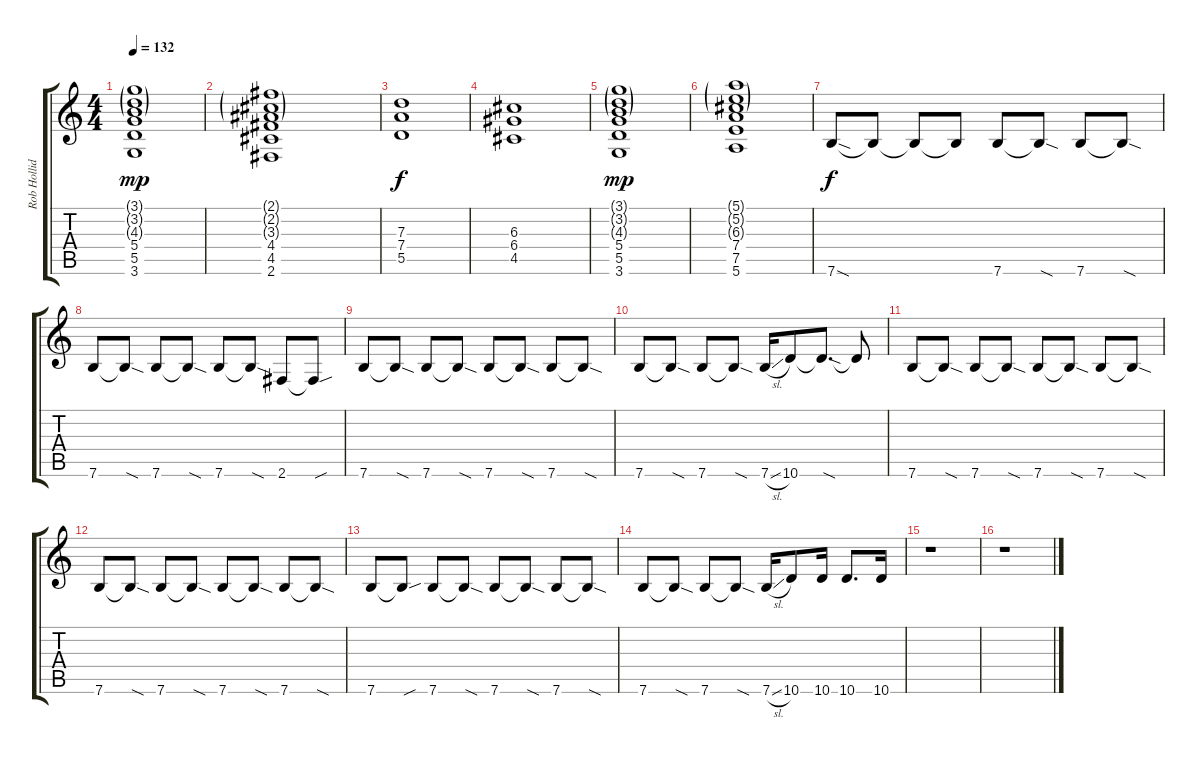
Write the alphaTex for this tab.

\track ("Rob Holliday" "Rob Hollid") {instrument acousticguitarnylon}
\staff {score tabs}
\tuning (E4 B3 G3 D3 A2 E2) {hide}
\ts (4 4)
\tempo 132
\clef g2
\ks c
(3.1{g} 3.2{g} 4.3{g} 5.4 5.5 3.6).1{dy mp} |
(2.1{g} 2.2{g} 3.3{g} 4.4 4.5 2.6).1 |
(7.3 7.4 5.5).1{dy f} |
(6.3 6.4 4.5).1 |
(3.1{g} 3.2{g} 4.3{g} 5.4 5.5 3.6).1{dy mp} |
(5.1{g} 5.2{g} 6.3{g} 7.4 7.5 5.6).1 |
7.6{sod}.8{dy f instrument synthbrass1} 7.6{t}.8 7.6{t}.8 7.6{t}.8 7.6.8{balance 0} 7.6{sod t}.8 7.6.8{balance 16} 7.6{sod t}.8 |
7.6.8{balance 0} 7.6{sod t}.8 7.6.8{balance 16} 7.6{sod t}.8 7.6.8{balance 0} 7.6{sod t}.8 2.6.8{balance 16} 2.6{sou t}.8 |
7.6.8{balance 0} 7.6{sod t}.8 7.6.8{balance 16} 7.6{sod t}.8 7.6.8{balance 0} 7.6{sod t}.8 7.6.8{balance 16} 7.6{sod t}.8 |
7.6.8{balance 0} 7.6{sod t}.8 7.6.8{balance 16} 7.6{sod t}.8 7.6{sl}.16{balance 0} 10.6.8 10.6{sod t}.8{d} 10.6{t}.8 |
7.6.8{balance 0} 7.6{sod t}.8 7.6.8{balance 16} 7.6{sod t}.8 7.6.8{balance 0} 7.6{sod t}.8 7.6.8{balance 16} 7.6{sod t}.8 |
7.6.8{balance 0} 7.6{sod t}.8 7.6.8{balance 16} 7.6{sod t}.8 7.6.8{balance 0} 7.6{sod t}.8 7.6.8{balance 16} 7.6{sod t}.8 |
7.6.8{balance 0} 7.6{sou t}.8 7.6.8{balance 16} 7.6{sod t}.8 7.6.8{balance 0} 7.6{sod t}.8 7.6.8{balance 16} 7.6{sod t}.8 |
7.6.8{balance 0} 7.6{sod t}.8 7.6.8{balance 16} 7.6{sod t}.8 7.6{sl}.16{balance 0} 10.6.8 10.6.16 10.6.8{d} 10.6.16 |
r.1 |
r.1
